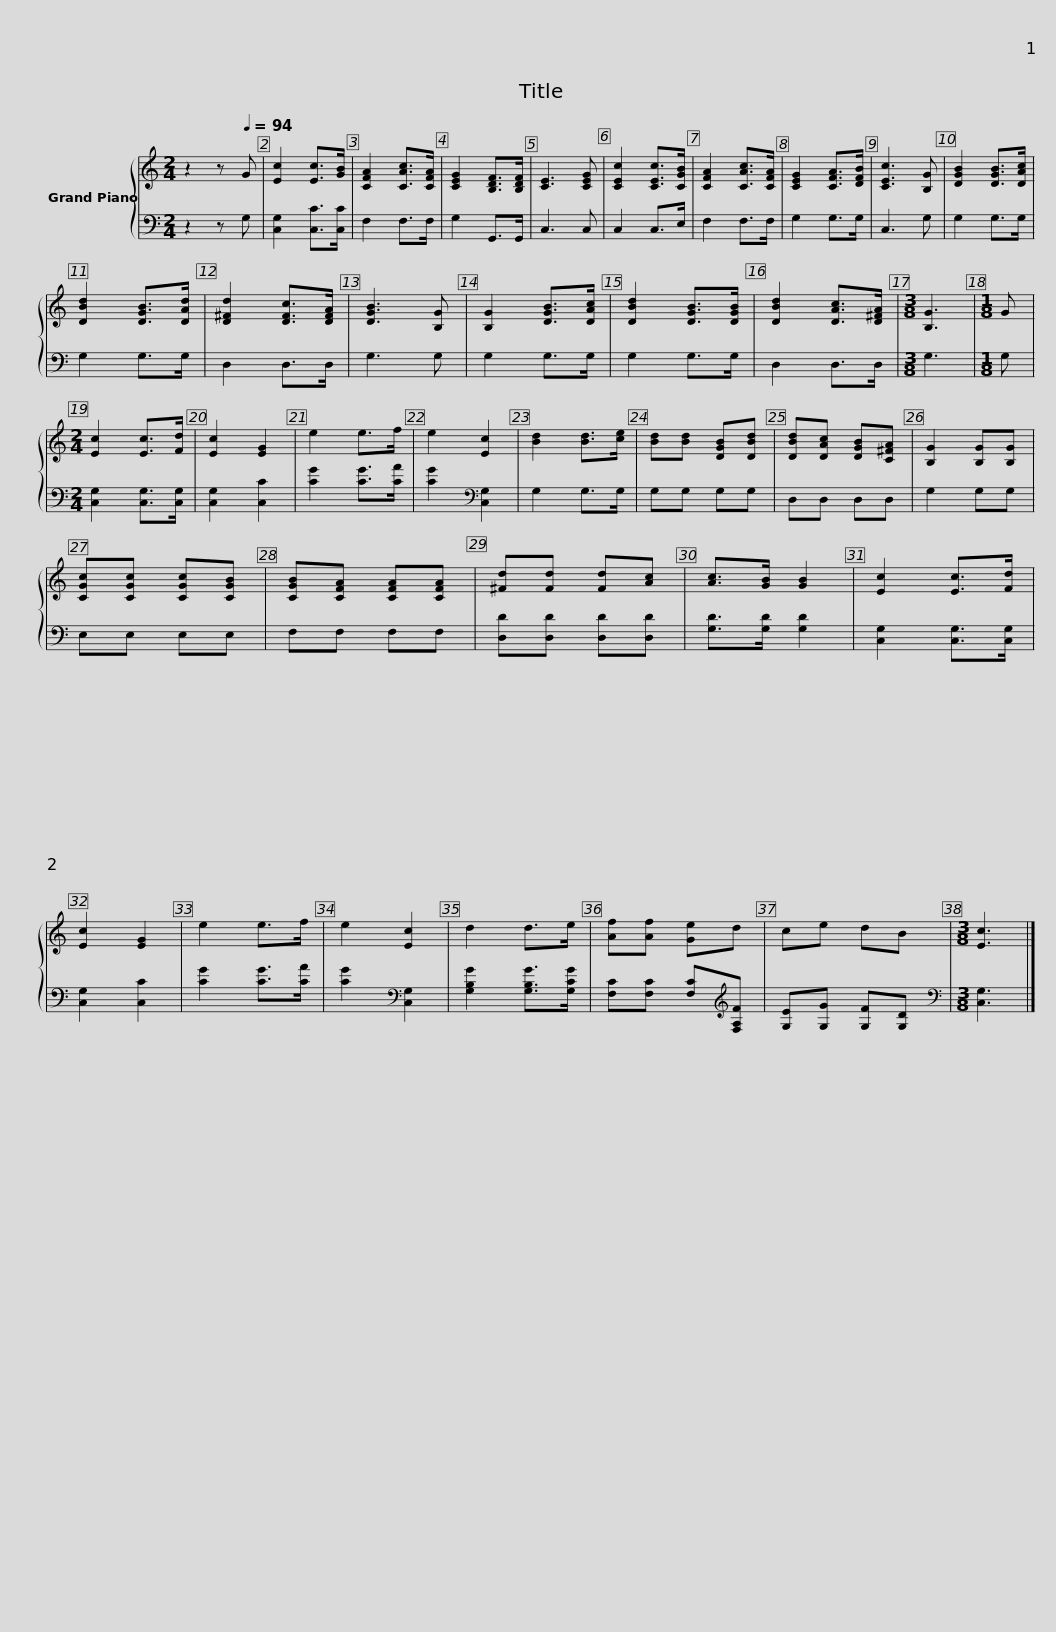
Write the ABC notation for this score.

X:1
%%score { 1 | 2 }
L:1/8
M:2/4
I:linebreak $
K:C
V:1 treble
V:2 bass
V:1
 z2 z[Q:1/4=94] G | [Ec]2 [Ec]>[GB] | [CFA]2 [CAc]>[CFA] | [CEG]2 [B,DF]>[B,DF] | [CE]3 [CEG] | %5
 [CEc]2 [CEc]>[CGB] | [CFA]2 [CAc]>[CFA] | [CEG]2 [CFA]>[DFB] | [CEc]3 [B,G] | [DGB]2 [DGB]>[DAc] | %10
 [DBd]2 [DGB]>[DAd] |$ [D^Fd]2 [DFc]>[DFA] | [DGB]3 [B,G] | [B,G]2 [DGB]>[DAc] | [DBd]2 [DGB]>[DGB] | %15
 [DBd]2 [DAc]>[D^FA] |[M:3/8] [B,G]3 |[M:1/8] G |[M:2/4] [Ec]2 [Ec]>[Fd] | [Ec]2 [EG]2 | %20
 e2 e>f | e2 [Ec]2 |$ [Bd]2 [Bd]>[ce] | [Bd][Bd] [DGB][DBd] | [DBd][DAc] [DGB][C^FA] | %25
 [B,G]2 [B,G][B,G] | [CGc][CGc] [CGc][CGB] | [CGB][CFA] [CFA][CFA] | [^Fd][Fd] [Fd][Ac] | [Ac]>[GB] [GB]2 | %30
 [Ec]2 [Ec]>[Fd] | [Ec]2 [EG]2 |$ e2 e>f | e2 [Ec]2 | d2 d>e | %35
 [Af][Af] [Ge]d | ce dB |[M:3/8] [Ec]3 |] %38
V:2
 z2 z G, | [C,G,]2 [C,C]>[C,C] | F,2 F,>F, | G,2 G,,>G,, | C,3 C, | %5
 C,2 C,>E, | F,2 F,>F, | G,2 G,>G, | C,3 G, | G,2 G,>G, | %10
 G,2 G,>G, |$ D,2 D,>D, | G,3 G, | G,2 G,>G, | G,2 G,>G, | %15
 D,2 D,>D, |[M:3/8] G,3 |[M:1/8] G, |[M:2/4] [C,G,]2 [C,G,]>[C,G,] | [C,G,]2 [C,C]2 | %20
 [CG]2 [CG]>[CA] | [CG]2[K:bass] [C,G,]2 |$ G,2 G,>G, | G,G, G,G, | D,D, D,D, | %25
 G,2 G,G, | E,E, E,E, | F,F, F,F, | [D,D][D,D] [D,D][D,D] | [G,D]>[G,D] [G,D]2 | %30
 [C,G,]2 [C,G,]>[C,G,] | [C,G,]2 [C,C]2 |$ [CG]2 [CG]>[CA] | [CG]2[K:bass] [C,G,]2 | [G,B,G]2 [G,B,G]>[G,CG] | %35
 [F,C][F,C] [F,C][K:treble][F,A,F] | [G,E][G,G] [G,F][G,D] |[M:3/8][K:bass] [C,G,]3 |] %38
